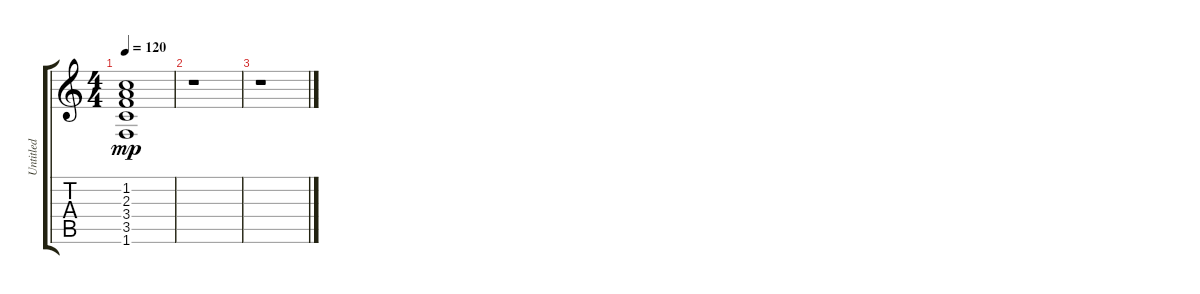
\track ("Untitled" "Untitled") {instrument acousticguitarnylon}
\staff {score tabs}
\tuning (E4 B3 G3 D3 A2 E2) {hide}
\ts (4 4)
\tempo 120
\clef g2
\ks c
(1.2 2.3 3.4 3.5 1.6).1{dy mp} |
r.1 |
r.1
